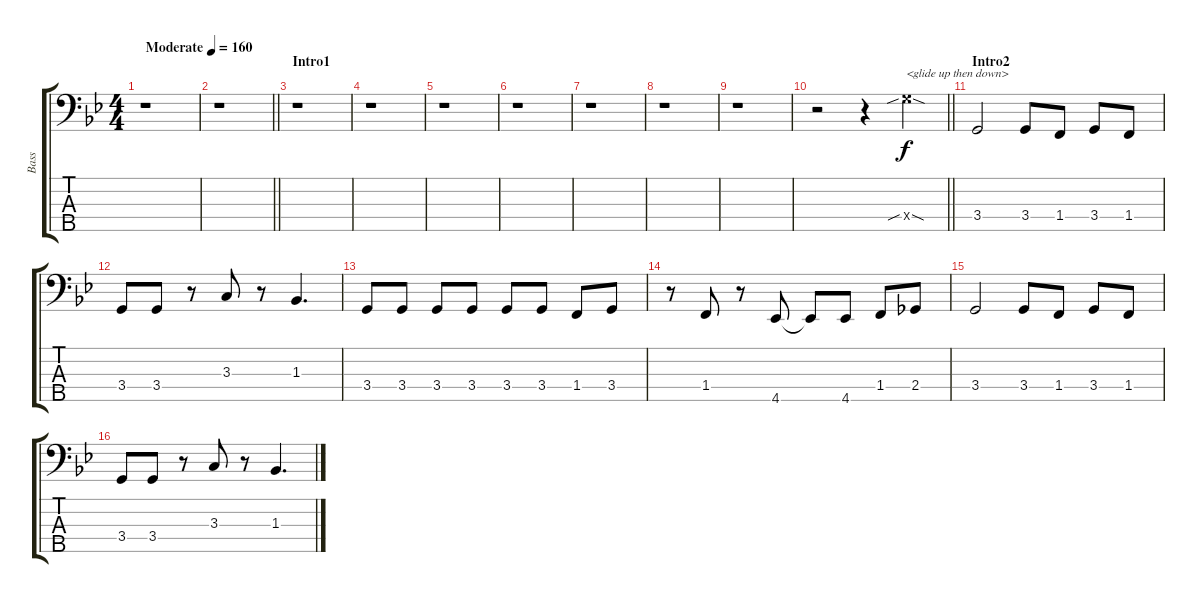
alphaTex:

\track ("Bass" "Bass") {instrument electricbassfinger}
\staff {score tabs}
\tuning (G2 D2 A1 E1 B0) {hide}
\ts (4 4)
\tempo (160 "Moderate")
\clef f4
\ks bb
r.1{dy f instrument electricbassfinger} |
\barLineRight lightlight
r.1 |
\section ("" "Intro1")
r.1 |
r.1 |
r.1 |
r.1 |
r.1 |
r.1 |
r.1 |
\barLineRight lightlight
r.2 r.4 15.4{sib sod x}.4{txt "<glide up then down>"} |
\section ("" "Intro2")
3.4.2 3.4.8 1.4.8 3.4.8 1.4.8 |
3.4.8 3.4.8 r.8 3.3.8 r.8 1.3.4{d} |
3.4.8 3.4.8 3.4.8 3.4.8 3.4.8 3.4.8 1.4.8 3.4.8 |
r.8 1.4.8 r.8 4.5.8 4.5{t}.8 4.5.8 1.4.8 2.4.8 |
3.4.2 3.4.8 1.4.8 3.4.8 1.4.8 |
3.4.8 3.4.8 r.8 3.3.8 r.8 1.3.4{d}
